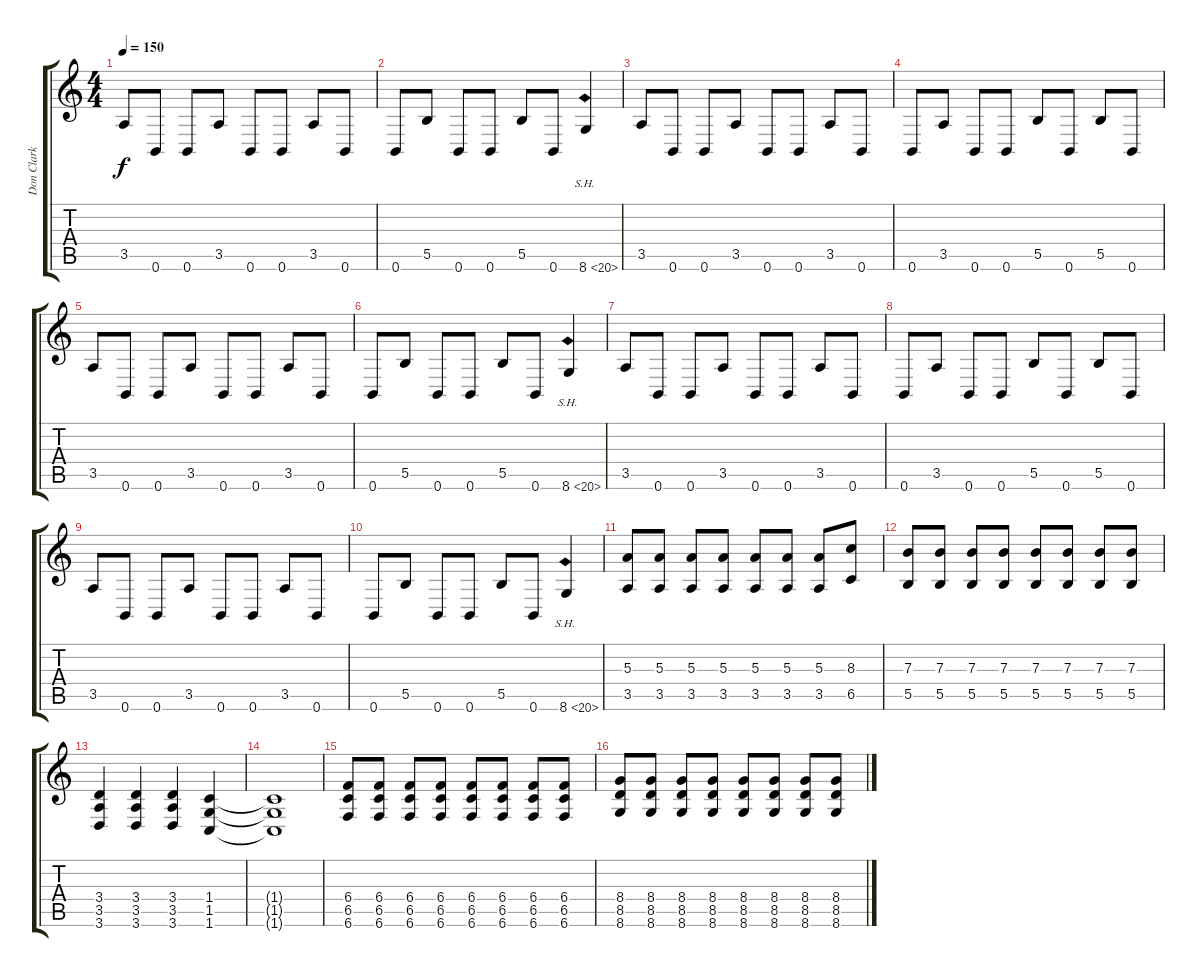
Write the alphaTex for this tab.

\track ("Don Clark" "Don Clark") {instrument distortionguitar}
\staff {score tabs}
\tuning (Db4 Ab3 E3 B2 Gb2 B1) {hide}
\ts (4 4)
\tempo 150
\clef g2
\ks c
3.5.8{dy f} 0.6.8 0.6.8 3.5.8 0.6.8 0.6.8 3.5.8 0.6.8 |
0.6.8 5.5.8 0.6.8 0.6.8 5.5.8 0.6.8 8.6{sh 12}.4 |
3.5.8 0.6.8 0.6.8 3.5.8 0.6.8 0.6.8 3.5.8 0.6.8 |
0.6.8 3.5.8 0.6.8 0.6.8 5.5.8 0.6.8 5.5.8 0.6.8 |
3.5.8 0.6.8 0.6.8 3.5.8 0.6.8 0.6.8 3.5.8 0.6.8 |
0.6.8 5.5.8 0.6.8 0.6.8 5.5.8 0.6.8 8.6{sh 12}.4 |
3.5.8 0.6.8 0.6.8 3.5.8 0.6.8 0.6.8 3.5.8 0.6.8 |
0.6.8 3.5.8 0.6.8 0.6.8 5.5.8 0.6.8 5.5.8 0.6.8 |
3.5.8 0.6.8 0.6.8 3.5.8 0.6.8 0.6.8 3.5.8 0.6.8 |
0.6.8 5.5.8 0.6.8 0.6.8 5.5.8 0.6.8 8.6{sh 12}.4 |
(5.3 3.5).8 (5.3 3.5).8 (5.3 3.5).8 (5.3 3.5).8 (5.3 3.5).8 (5.3 3.5).8 (5.3 3.5).8 (8.3 6.5).8 |
(7.3 5.5).8 (7.3 5.5).8 (7.3 5.5).8 (7.3 5.5).8 (7.3 5.5).8 (7.3 5.5).8 (7.3 5.5).8 (7.3 5.5).8 |
(3.4 3.5 3.6).4 (3.4 3.5 3.6).4 (3.4 3.5 3.6).4 (1.4 1.5 1.6).4 |
(1.4{t} 1.5{t} 1.6{t}).1 |
(6.4 6.5 6.6).8 (6.4 6.5 6.6).8 (6.4 6.5 6.6).8 (6.4 6.5 6.6).8 (6.4 6.5 6.6).8 (6.4 6.5 6.6).8 (6.4 6.5 6.6).8 (6.4 6.5 6.6).8 |
(8.4 8.5 8.6).8 (8.4 8.5 8.6).8 (8.4 8.5 8.6).8 (8.4 8.5 8.6).8 (8.4 8.5 8.6).8 (8.4 8.5 8.6).8 (8.4 8.5 8.6).8 (8.4 8.5 8.6).8
